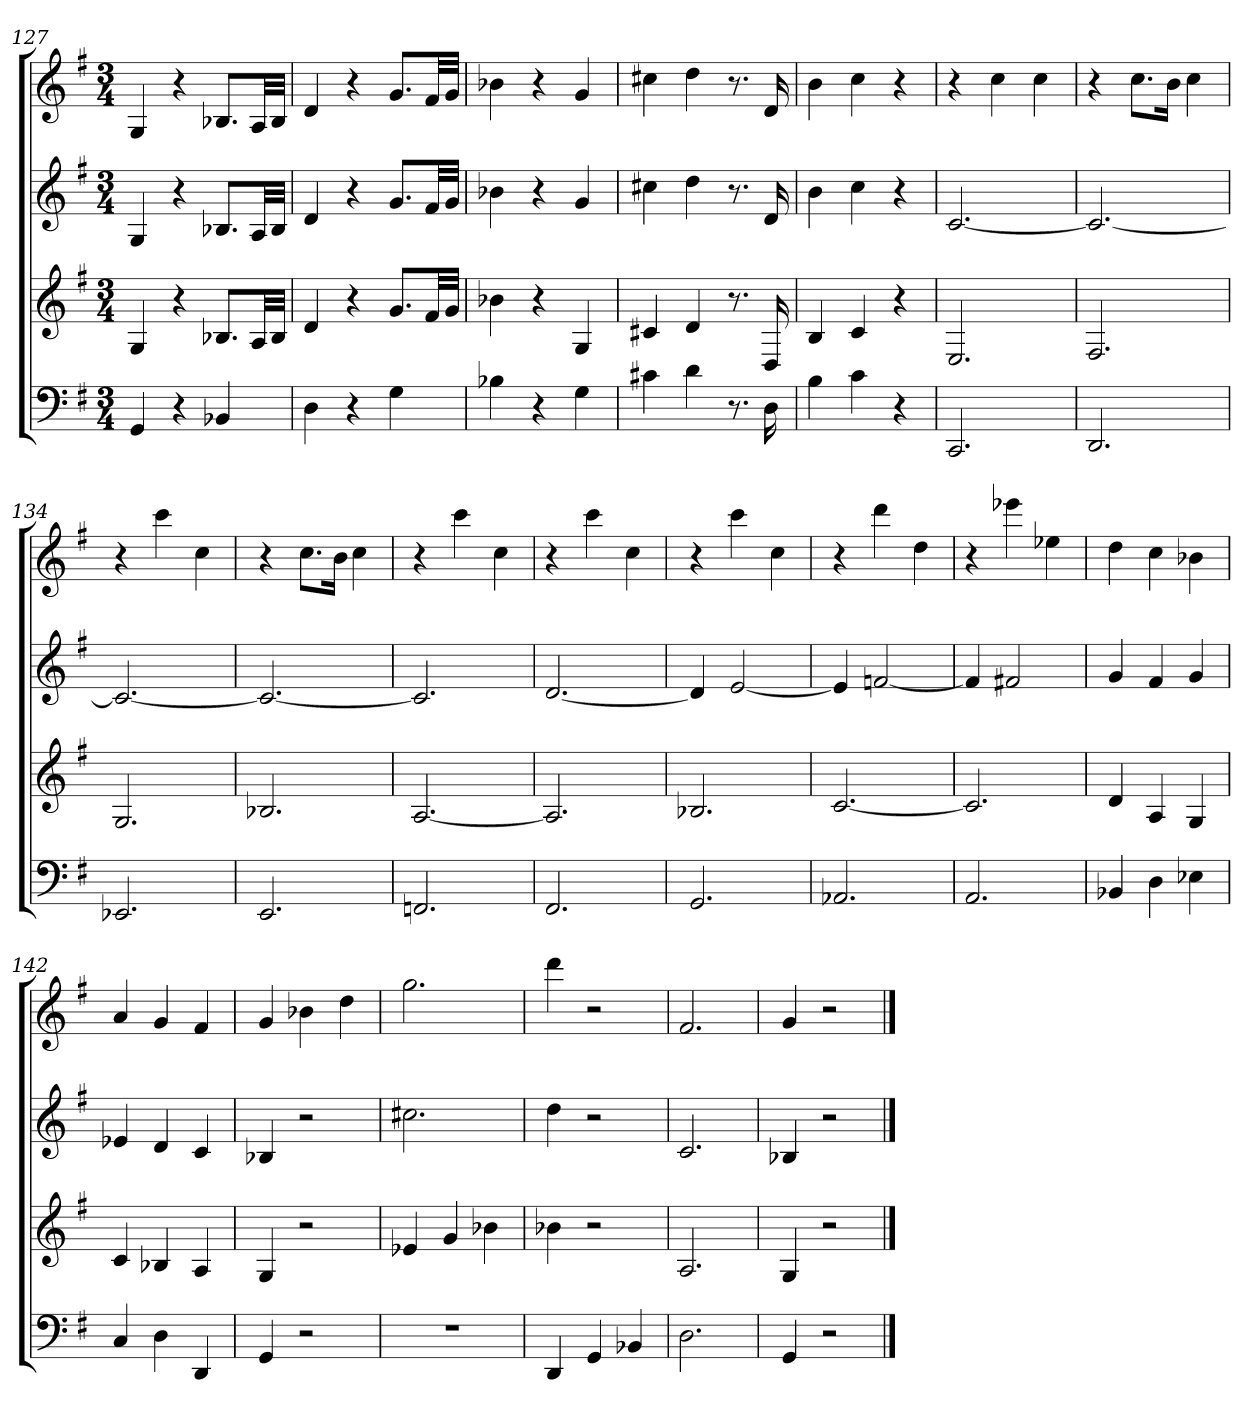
**kern	**kern	**kern	**kern
*part4	*part3	*part2	*part1
*staff4	*staff3	*staff2	*staff1
*k[f#]	*k[f#]	*k[f#]	*k[f#]
*G:	*G:	*G:	*G:
*M3/4	*M3/4	*M3/4	*M3/4
=127	=127	=127	=127
4GG	4G	4G	4G
4r	4r	4r	4r
4BB-X	8.B-XL	8.B-XL	8.B-XL
.	32ALL	32ALL	32ALL
.	32B-JJJ	32B-JJJ	32B-JJJ
=128	=128	=128	=128
4D	4d	4d	4d
4r	4r	4r	4r
4G	8.gL	8.gL	8.gL
.	32f#LL	32f#LL	32f#LL
.	32gJJJ	32gJJJ	32gJJJ
=129	=129	=129	=129
4B-X	4b-X	4b-X	4b-X
4r	4r	4r	4r
4G	4G	4g	4g
=130	=130	=130	=130
4c#X	4c#X	4cc#X	4cc#X
4d	4d	4dd	4dd
8.r	8.r	8.r	8.r
16D	16D	16d	16d
=131	=131	=131	=131
4B	4B	4b	4b
4c	4c	4cc	4cc
4r	4r	4r	4r
=132	=132	=132	=132
2.CC	2.E	[2.c	4r
.	.	.	4cc
.	.	.	4cc
=133	=133	=133	=133
2.DD	2.F#	2.c_	4r
.	.	.	8.ccL
.	.	.	16bJk
.	.	.	4cc
=134	=134	=134	=134
2.EE-X	2.G	2.c_	4r
.	.	.	4ccc
.	.	.	4cc
=135	=135	=135	=135
2.EE	2.B-X	2.c_	4r
.	.	.	8.ccL
.	.	.	16bJk
.	.	.	4cc
=136	=136	=136	=136
2.FFn	[2.A	2.c]	4r
.	.	.	4ccc
.	.	.	4cc
=137	=137	=137	=137
2.FF#	2.A]	[2.d	4r
.	.	.	4ccc
.	.	.	4cc
=138	=138	=138	=138
2.GG	2.B-X	4d]	4r
.	.	[2e	4ccc
.	.	.	4cc
=139	=139	=139	=139
2.AA-X	[2.c	4e]	4r
.	.	[2fn	4ddd
.	.	.	4dd
=140	=140	=140	=140
2.AA	2.c]	4f]	4r
.	.	2f#X	4eee-X
.	.	.	4ee-X
=141	=141	=141	=141
4BB-X	4d	4g	4dd
4D	4A	4f#	4cc
4E-X	4G	4g	4b-X
=142	=142	=142	=142
4C	4c	4e-X	4a
4D	4B-X	4d	4g
4DD	4A	4c	4f#
=143	=143	=143	=143
4GG	4G	4B-X	4g
2r	2r	2r	4b-X
.	.	.	4dd
=144	=144	=144	=144
2.r	4e-X	2.cc#X	2.gg
.	4g	.	.
.	4b-X	.	.
=145	=145	=145	=145
4DD	4b-X	4dd	4ddd
4GG	2r	2r	2r
4BB-X	.	.	.
=146	=146	=146	=146
2.D	2.A	2.c	2.f#
=147	=147	=147	=147
4GG	4G	4B-X	4g
2r	2r	2r	2r
==	==	==	==
*-	*-	*-	*-
